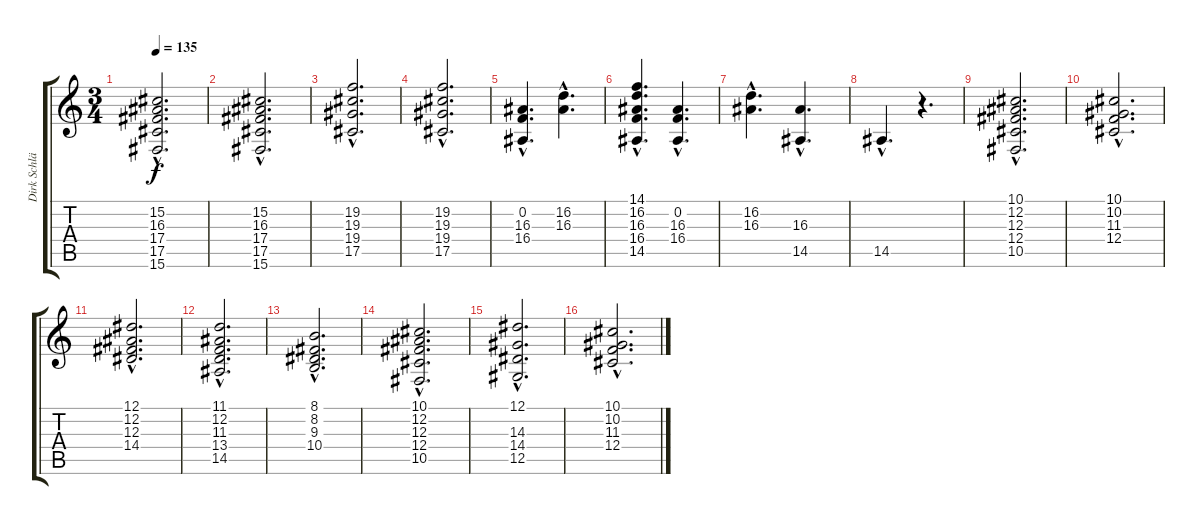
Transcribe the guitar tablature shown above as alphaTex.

\track ("Dirk Schlächter" "Dirk Schlä") {instrument stringensemble1}
\staff {score tabs}
\tuning (Eb4 Bb3 Gb3 Db3 Ab2 Eb2) {hide}
\ts (3 4)
\tempo 135
\clef g2
\ks c
(15.2{hac} 16.3{hac} 17.4{hac} 17.5{hac} 15.6{hac}).2{d dy f} |
(15.2{hac} 16.3{hac} 17.4{hac} 17.5{hac} 15.6{hac}).2{d} |
(19.2{hac} 19.3{hac} 19.4{hac} 17.5{hac}).2{d} |
(19.2{hac} 19.3{hac} 19.4{hac} 17.5{hac}).2{d} |
(0.2{hac} 16.3{hac} 16.4{hac}).4{d} (16.2{hac} 16.3{hac}).4{d} |
(14.1{hac} 16.2{hac} 16.3{hac} 16.4{hac} 14.5{hac}).4{d} (0.2{hac} 16.3{hac} 16.4{hac}).4{d} |
(16.2{hac} 16.3{hac}).4{d} (16.3{hac} 14.5{hac}).4{d} |
14.5{hac}.4{d} r.4{d} |
(10.1{hac} 12.2{hac} 12.3{hac} 12.4{hac} 10.5{hac}).2{d} |
(10.1{hac} 10.2{hac} 11.3{hac} 12.4{hac}).2{d} |
(12.1{hac} 12.2{hac} 12.3{hac} 14.4{hac}).2{d} |
(11.1{hac} 12.2{hac} 11.3{hac} 13.4{hac} 14.5{hac}).2{d} |
(8.1{hac} 8.2{hac} 9.3{hac} 10.4{hac}).2{d} |
(10.1{hac} 12.2{hac} 12.3{hac} 12.4{hac} 10.5{hac}).2{d} |
(12.1{hac} 14.3{hac} 14.4{hac} 12.5{hac}).2{d} |
(10.1{hac} 10.2{hac} 11.3{hac} 12.4{hac}).2{d}
